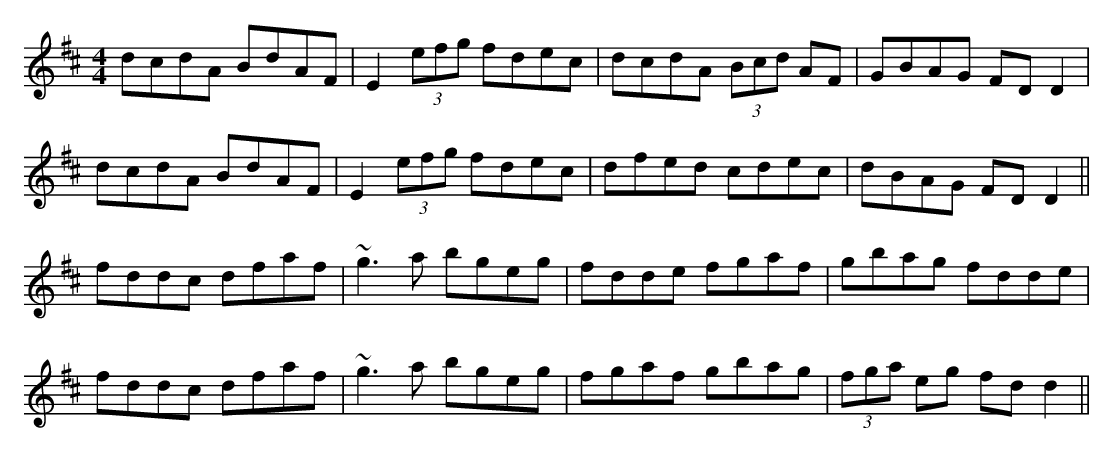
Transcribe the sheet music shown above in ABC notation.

X:1
M:4/4
K:D
dcdA BdAF|E2 (3efg fdec|dcdA (3Bcd AF|GBAG FDD2|
dcdA BdAF|E2 (3efg fdec|dfed cdec|dBAG FDD2||
fddc dfaf| ~g3 a bgeg|fdde fgaf|gbag fdde|
fddc dfaf | ~g3 a bgeg|fgaf gbag|(3fga eg fdd2||
